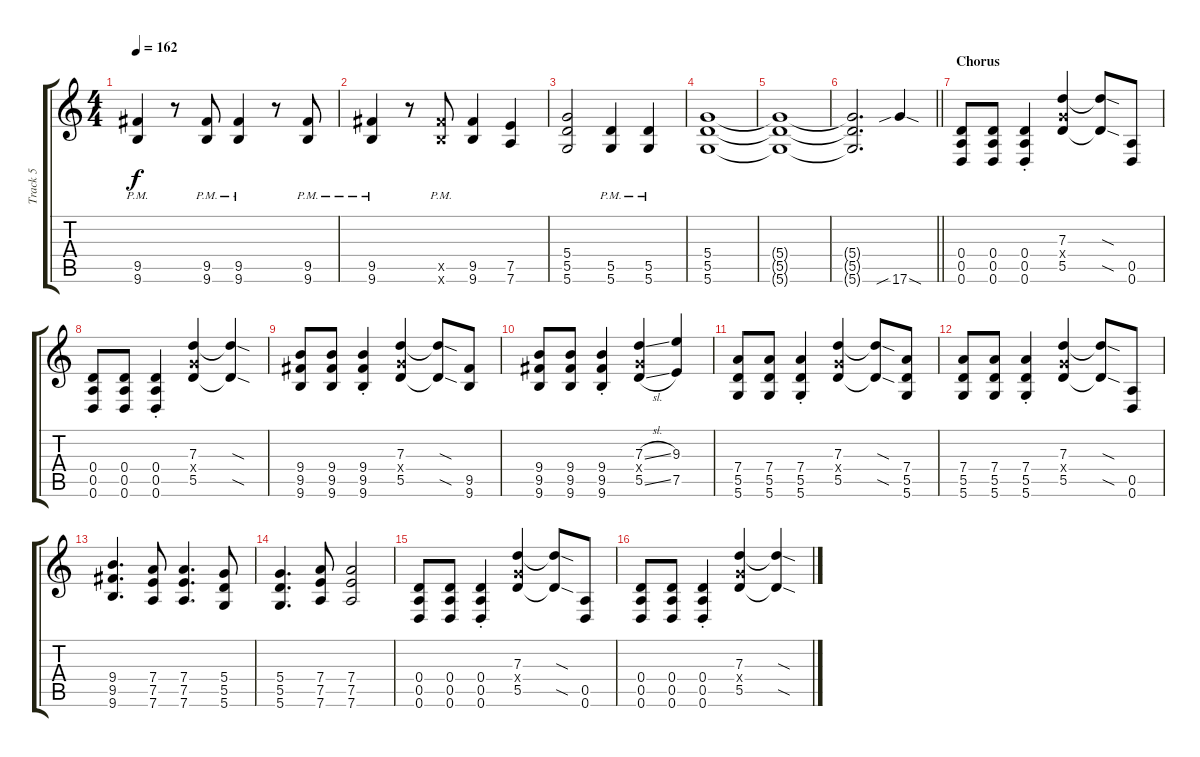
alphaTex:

\track ("Track 5" "Track 5") {instrument distortionguitar}
\staff {score tabs}
\tuning (E4 B3 G3 D3 A2 D2) {hide}
\ts (4 4)
\tempo 162
\clef g2
\ks c
(9.5{pm} 9.6{pm}).4{dy f} r.8 (9.5{pm} 9.6{pm}).8 (9.5{pm} 9.6{pm}).4 r.8 (9.5{pm} 9.6{pm}).8 |
(9.5{pm} 9.6{pm}).4 r.8 (9.5{pm x} 9.6{pm x}).8 (9.5 9.6).4 (7.5 7.6).4 |
(5.4 5.5 5.6).2 (5.5{pm} 5.6{pm}).4 (5.5{pm} 5.6{pm}).4 |
(5.4 5.5 5.6).1 |
(5.4{t} 5.5{t} 5.6{t}).1 |
\barLineRight lightlight
(5.4{t} 5.5{t} 5.6{t}).2{d} 17.6{sib sod}.4 |
\section ("" "Chorus")
(0.4 0.5 0.6).8 (0.4 0.5 0.6).8 (0.4{st} 0.5{st} 0.6{st}).4 (7.3 5.4{x} 5.5).4 (7.3{sod t} 5.5{sod t}).8 (0.5 0.6).8 |
(0.4 0.5 0.6).8 (0.4 0.5 0.6).8 (0.4{st} 0.5{st} 0.6{st}).4 (7.3 5.4{x} 5.5).4 (7.3{sod t} 5.5{sod t}).4 |
(9.4 9.5 9.6).8 (9.4 9.5 9.6).8 (9.4{st} 9.5{st} 9.6{st}).4 (7.3 5.4{x} 5.5).4 (7.3{sod t} 5.5{sod t}).8 (9.5 9.6).8 |
(9.4 9.5 9.6).8 (9.4 9.5 9.6).8 (9.4{st} 9.5{st} 9.6{st}).4 (7.3{sl} 5.4{x} 5.5{sl}).4 (9.3 7.5).4 |
(7.4 5.5 5.6).8 (7.4 5.5 5.6).8 (7.4{st} 5.5{st} 5.6{st}).4 (7.3 5.4{x} 5.5).4 (7.3{sod t} 5.5{sod t}).8 (7.4 5.5 5.6).8 |
(7.4 5.5 5.6).8 (7.4 5.5 5.6).8 (7.4{st} 5.5{st} 5.6{st}).4 (7.3 5.4{x} 5.5).4 (7.3{sod t} 5.5{sod t}).8 (0.5 0.6).8 |
(9.4 9.5 9.6).4{d} (7.4 7.5 7.6).8 (7.4 7.5 7.6).4{d} (5.4 5.5 5.6).8 |
(5.4 5.5 5.6).4{d} (7.4 7.5 7.6).8 (7.4 7.5 7.6).2 |
(0.4 0.5 0.6).8 (0.4 0.5 0.6).8 (0.4{st} 0.5{st} 0.6{st}).4 (7.3 5.4{x} 5.5).4 (7.3{sod t} 5.5{sod t}).8 (0.5 0.6).8 |
(0.4 0.5 0.6).8 (0.4 0.5 0.6).8 (0.4{st} 0.5{st} 0.6{st}).4 (7.3 5.4{x} 5.5).4 (7.3{sod t} 5.5{sod t}).4
